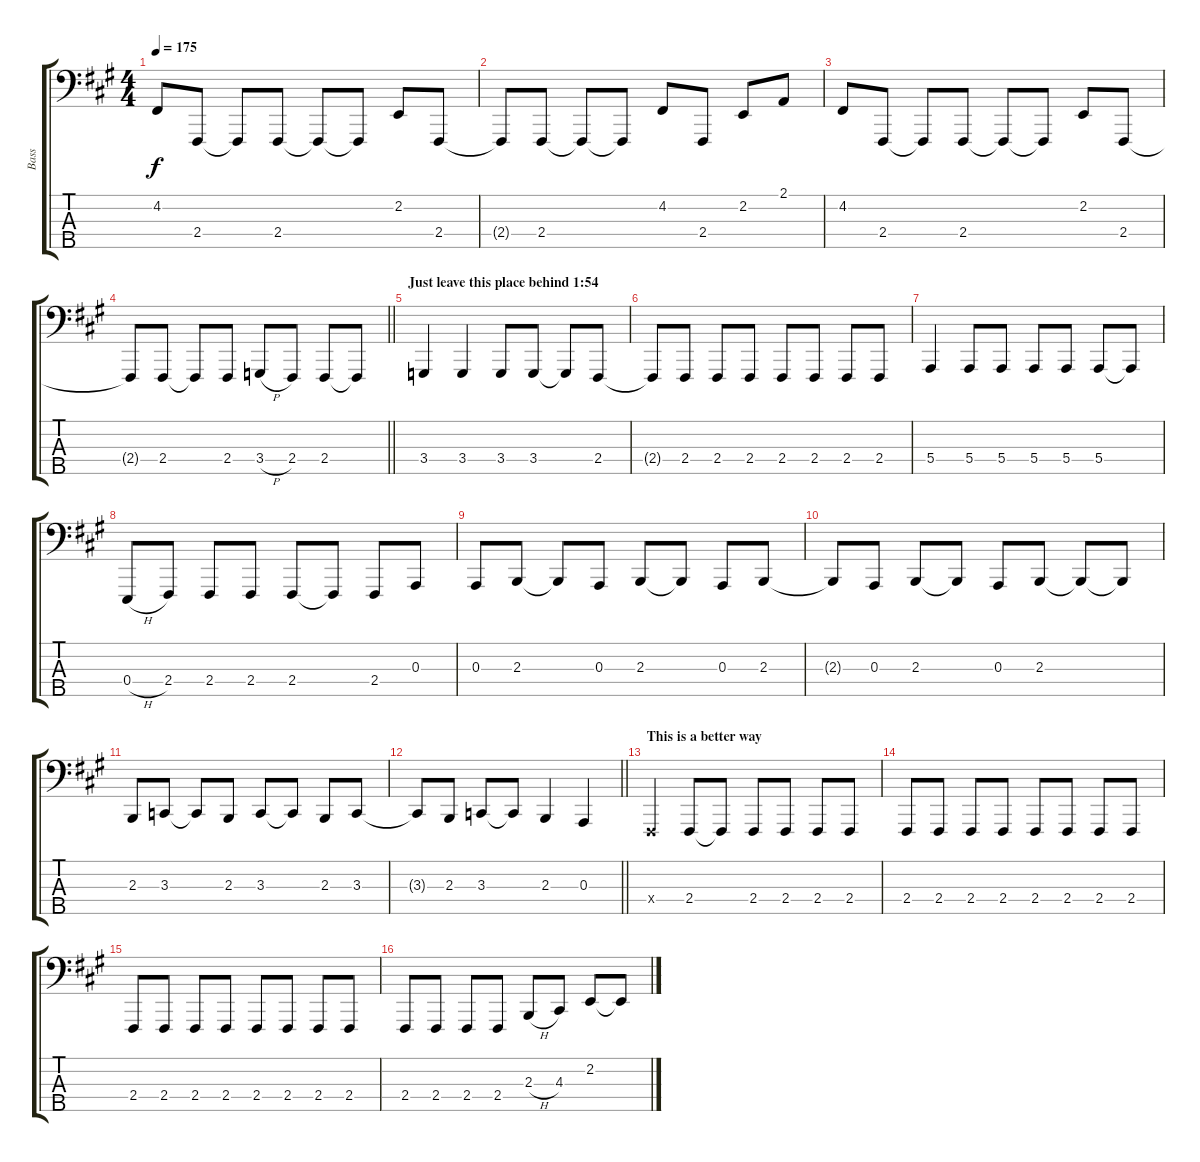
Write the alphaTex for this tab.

\track ("Bass " "Bass ") {instrument lead2sawtooth}
\staff {score tabs}
\tuning (G2 D2 A1 E1 B0) {hide}
\ts (4 4)
\tempo 175
\clef f4
\ks f#minor
4.2.8{dy f} 2.4.8 2.4{t}.8 2.4.8 2.4{t}.8 2.4{t}.8 2.2.8 2.4.8 |
2.4{t}.8 2.4.8 2.4{t}.8 2.4{t}.8 4.2.8 2.4.8 2.2.8 2.1.8 |
4.2.8 2.4.8 2.4{t}.8 2.4.8 2.4{t}.8 2.4{t}.8 2.2.8 2.4.8 |
\barLineRight lightlight
2.4{t}.8 2.4.8 2.4{t}.8 2.4.8 3.4{h}.8 2.4.8 2.4.8 2.4{t}.8 |
\section ("" "Just leave this place behind 1:54")
3.4.4 3.4.4 3.4.8 3.4.8 3.4{t}.8 2.4.8 |
2.4{t}.8 2.4.8 2.4.8 2.4.8 2.4.8 2.4.8 2.4.8 2.4.8 |
5.4.4 5.4.8 5.4.8 5.4.8 5.4.8 5.4.8 5.4{t}.8 |
0.4{h}.8 2.4.8 2.4.8 2.4.8 2.4.8 2.4{t}.8 2.4.8 0.3.8 |
0.3.8 2.3.8 2.3{t}.8 0.3.8 2.3.8 2.3{t}.8 0.3.8 2.3.8 |
2.3{t}.8 0.3.8 2.3.8 2.3{t}.8 0.3.8 2.3.8 2.3{t}.8 2.3{t}.8 |
2.3.8 3.3.8 3.3{t}.8 2.3.8 3.3.8 3.3{t}.8 2.3.8 3.3.8 |
\barLineRight lightlight
3.3{t}.8 2.3.8 3.3.8 3.3{t}.8 2.3.4 0.3.4 |
\section ("" "This is a better way")
2.4{x}.4 2.4.8 2.4{t}.8 2.4.8 2.4.8 2.4.8 2.4.8 |
2.4.8 2.4.8 2.4.8 2.4.8 2.4.8 2.4.8 2.4.8 2.4.8 |
2.4.8 2.4.8 2.4.8 2.4.8 2.4.8 2.4.8 2.4.8 2.4.8 |
2.4.8 2.4.8 2.4.8 2.4.8 2.3{h}.8 4.3.8 2.2.8 2.2{t}.8
